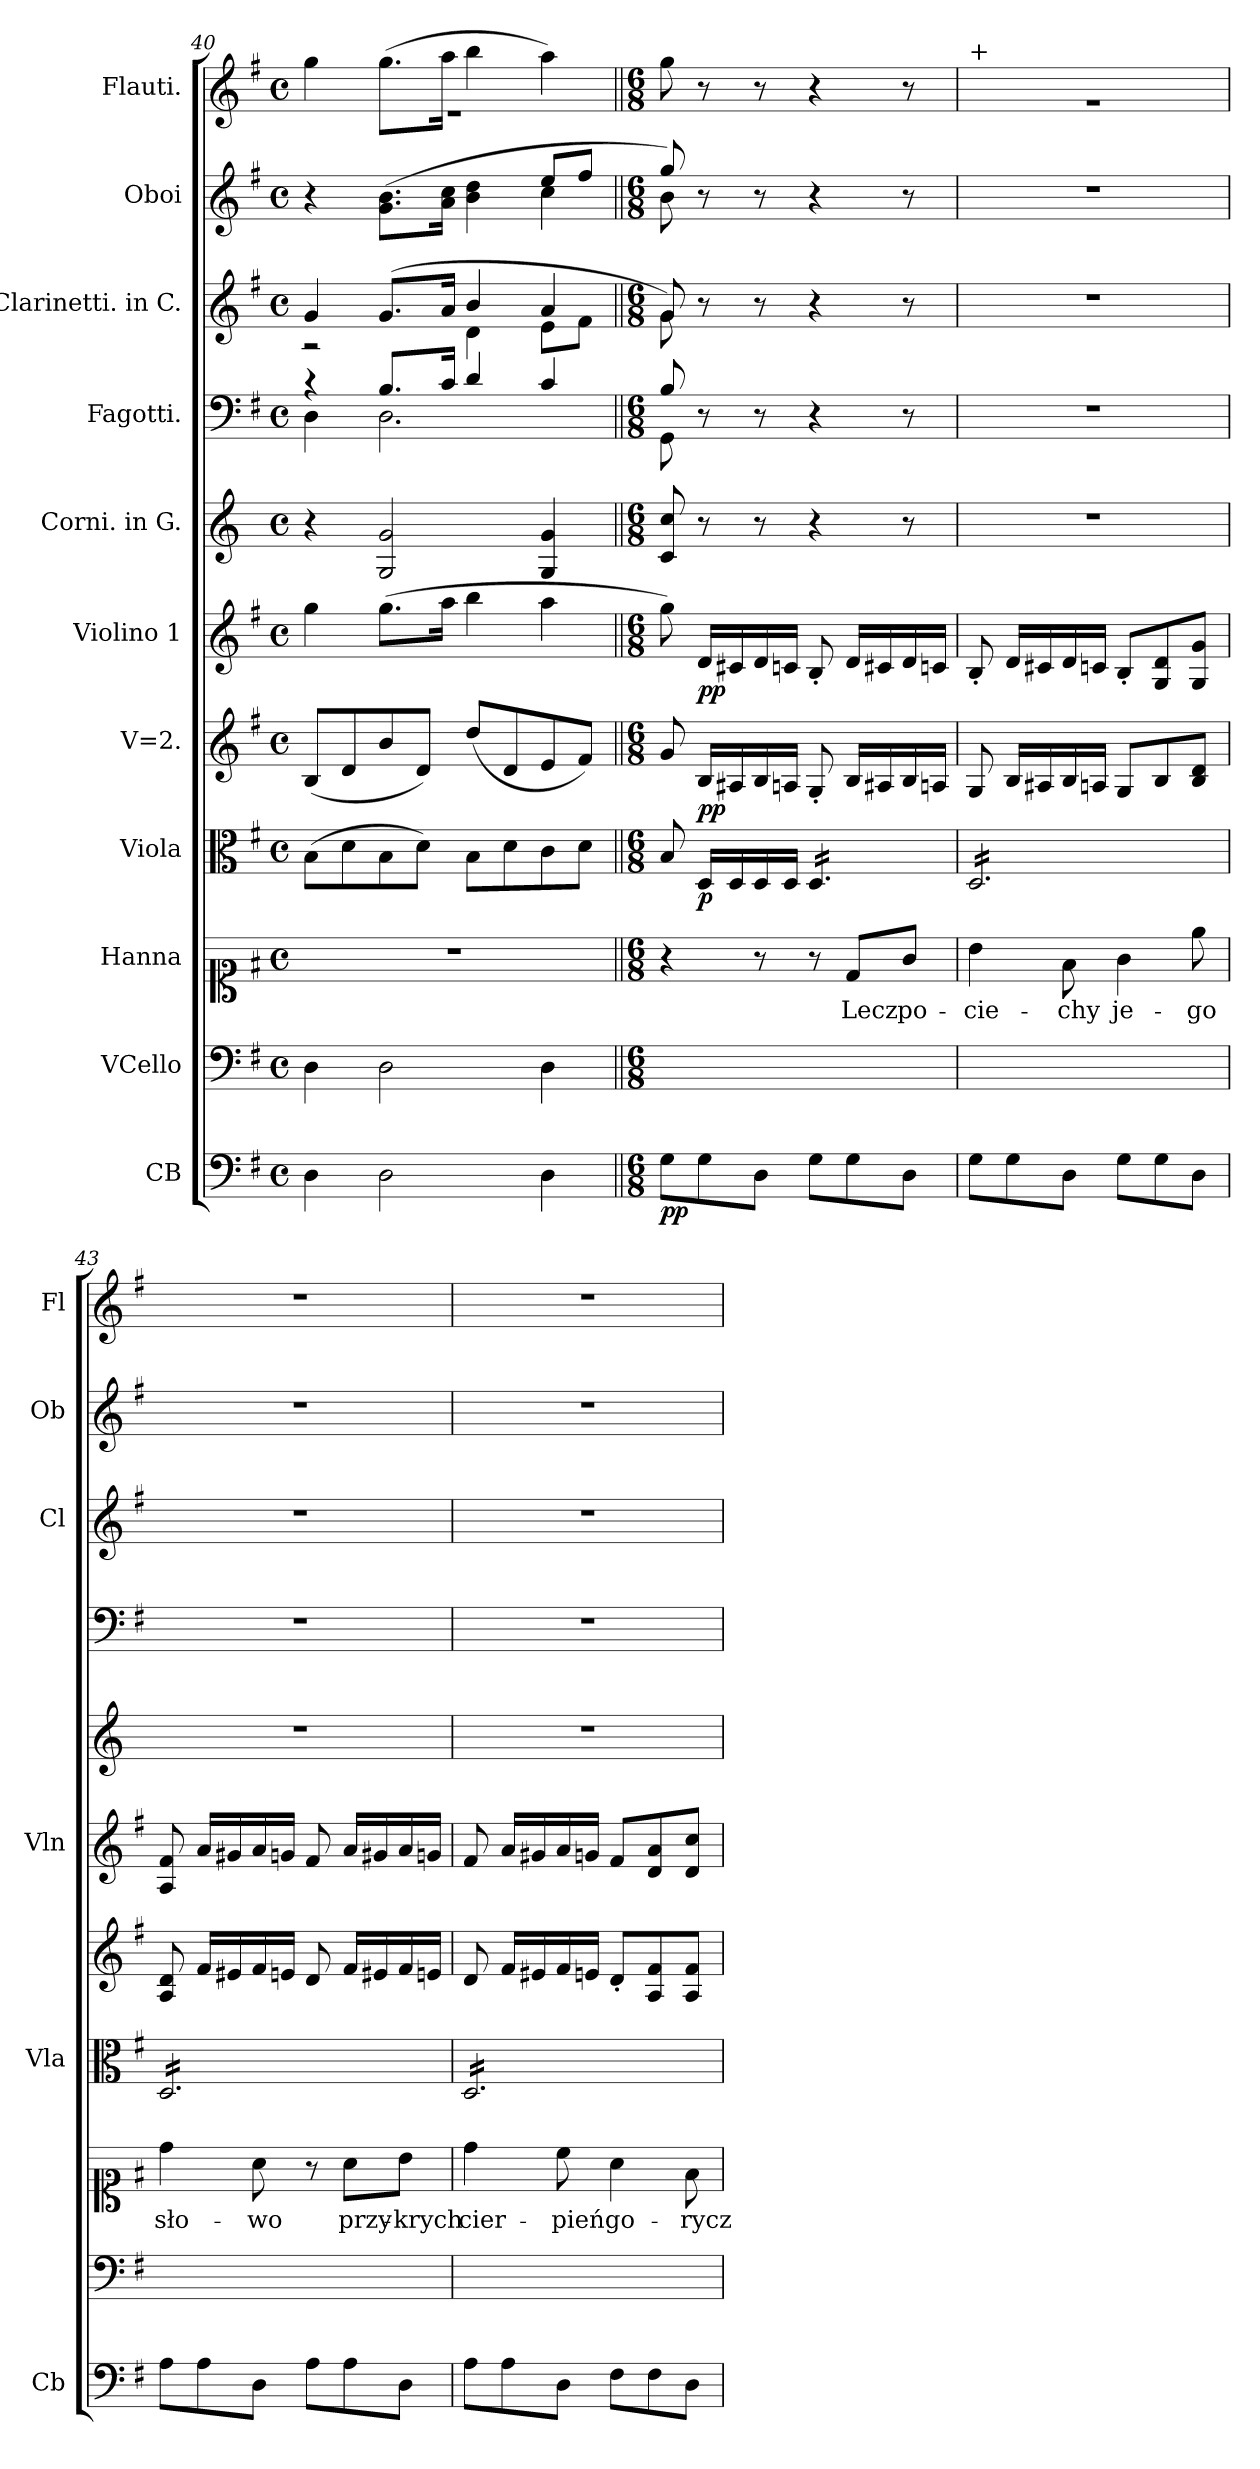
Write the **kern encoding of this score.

**kern	**dynam	**kern	**kern	**text	**kern	**dynam	**kern	**dynam	**kern	**dynam	**kern	**kern	**kern	**kern	**kern
*part11	*part11	*part10	*part9	*part9	*part8	*part8	*part7	*part7	*part6	*part6	*part5	*part4	*part3	*part2	*part1
*staff11	*staff11	*staff10	*staff9	*staff9	*staff8	*staff8	*staff7	*staff7	*staff6	*staff6	*staff5	*staff4	*staff3	*staff2	*staff1
*I"CB	*	*I"VCello	*I"Hanna	*	*I"Viola	*	*I"V=2.	*	*I"Violino 1	*	*I"Corni. in G.	*I"Fagotti.	*I"Clarinetti. in C.	*I"Oboi	*I"Flauti.
*I'Cb	*	*	*	*	*I'Vla	*	*	*	*I'Vln	*	*	*	*I'Cl	*I'Ob	*I'Fl
*clefF4	*	*clefF4	*clefC1	*	*clefC3	*	*clefG2	*	*clefG2	*	*clefG2	*clefF4	*clefG2	*clefG2	*clefG2
*ITrd8c12	*	*	*	*	*	*	*	*	*	*	*ITrd3c5	*	*	*	*
*k[f#]	*	*k[f#]	*k[f#]	*	*k[f#]	*	*k[f#]	*	*k[f#]	*	*k[f#]	*k[f#]	*k[f#]	*k[f#]	*k[f#]
*G:	*	*G:	*G:	*	*G:	*	*G:	*	*G:	*	*G:	*G:	*G:	*G:	*G:
*M4/4	*	*M4/4	*M4/4	*	*M4/4	*	*M4/4	*	*M4/4	*	*M4/4	*M4/4	*M4/4	*M4/4	*M4/4
*met(c)	*	*met(c)	*met(c)	*	*met(c)	*	*met(c)	*	*met(c)	*	*met(c)	*met(c)	*met(c)	*met(c)	*met(c)
=40	=40	=40	=40	=40	=40	=40	=40	=40	=40	=40	=40	=40	=40	=40	=40
*	*	*	*	*	*	*	*	*	*	*	*	*^	*^	*^	*^
4DD\	.	4D\	1r	.	(8B\L	.	(8B/L	.	4gg\	.	4r	4r	4D\	4g/	2r	2ryy	4r	4gg\	1re
.	.	.	.	.	8d\	.	8d/	.	.	.	.	.	.	.	.	.	.	.	.
2DD\	.	2D\	.	.	8B\	.	8b/	.	(8.gg\L	.	2D/ 2d/	8.B/L	2.D\	(8.g/L	.	.	(8.g\ 8.b\L	(8.gg\L	.
.	.	.	.	.	8d\J)	.	8d/J)	.	.	.	.	.	.	.	.	.	.	.	.
.	.	.	.	.	.	.	.	.	16aa\Jk	.	.	16c/Jk	.	16a/Jk	.	.	16a\ 16cc\Jk	16aa\Jk	.
.	.	.	.	.	8B\L	.	(8dd/L	.	4bb\	.	.	4d/	.	4b/	4d\	4ryy	4b\ 4dd\	4bb\	.
.	.	.	.	.	8d\	.	8d/	.	.	.	.	.	.	.	.	.	.	.	.
4DD\	.	4D\	.	.	8c\	.	8e/	.	4aa\	.	4D/ 4d/	4c/	.	4a/	8e\L	8ee/L	4cc\	4aa\)	.
.	.	.	.	.	8d\J	.	8f#/J)	.	.	.	.	.	.	.	8f#\J	8ff#/J	.	.	.
*	*	*	*	*	*	*	*	*	*	*	*	*	*	*	*	*	*	*v	*v
=41||	=41||	=41||	=41||	=41||	=41||	=41||	=41||	=41||	=41||	=41||	=41||	=41||	=41||	=41||	=41||	=41||	=41||	=41||
*M6/8	*	*M6/8	*M6/8	*	*M6/8	*	*M6/8	*	*M6/8	*	*M6/8	*M6/8	*	*M6/8	*	*M6/8	*	*M6/8
8GG\L	pp	8G\Lyy	4r	.	8B/	.	8g/	.	8gg\)	.	8G/ 8g/	8B/	8GG\	8g/)	8g\	8gg/)	8b\	8gg\
!	!	!	!	!	!	!	!	!LO:DY:b	!	!LO:DY:b	!	!	!	!	!	!	!	!
8GG\	.	8G\yy	.	.	16D/LL	p	16B/LL	pp	16d/LL	pp	8r	8r	8ryy	8r	8ryy	8r	8ryy	8r
.	.	.	.	.	16D/	.	16A#X/	.	16c#X/	.	.	.	.	.	.	.	.	.
8DD\J	.	8D\Jyy	8r	.	16D/	.	16B/	.	16d/	.	8r	8r	2ryy	8r	2ryy	8r	2ryy	8r
.	.	.	.	.	16D/JJ	.	16An/JJ	.	16cn/JJ	.	.	.	.	.	.	.	.	.
*	*	*	*	*	*tremolo	*	*	*	*	*	*	*	*	*	*	*	*	*
8GG\L	.	8G\Lyy	8r	.	16D/LL	.	8G'/	.	8B'/	.	4r	4r	.	4r	.	4r	.	4r
.	.	.	.	.	16D/	.	.	.	.	.	.	.	.	.	.	.	.	.
8GG\	.	8G\yy	8d/L	Lecz	16D/	.	16B/LL	.	16d/LL	.	.	.	.	.	.	.	.	.
.	.	.	.	.	16D/	.	16A#X/	.	16c#X/	.	.	.	.	.	.	.	.	.
8DD\J	.	8D\Jyy	8g/J	po-	16D/	.	16B/	.	16d/	.	8r	8r	.	8r	.	8r	.	8r
.	.	.	.	.	16D/JJ	.	16An/JJ	.	16cn/JJ	.	.	.	.	.	.	.	.	.
*	*	*	*	*	*	*	*	*	*	*	*	*v	*v	*	*	*v	*v	*
*	*	*	*	*	*	*	*	*	*	*	*	*	*v	*v	*	*
=42	=42	=42	=42	=42	=42	=42	=42	=42	=42	=42	=42	=42	=42	=42	=42
!	!	!	!	!	!	!	!	!	!	!	!	!	!	!	!LO:TX:a:t=+
8GG\L	.	8G\Lyy	4b\	-cie-	16D/LL	.	8G/	.	8B'/	.	2.r	2.r	2.r	2.r	2.rg
.	.	.	.	.	16D/	.	.	.	.	.	.	.	.	.	.
8GG\	.	8G\yy	.	.	16D/	.	16B/LL	.	16d/LL	.	.	.	.	.	.
.	.	.	.	.	16D/	.	16A#X/	.	16c#X/	.	.	.	.	.	.
8DD\J	.	8D\Jyy	8f#\	-chy	16D/	.	16B/	.	16d/	.	.	.	.	.	.
.	.	.	.	.	16D/	.	16An/JJ	.	16cn/JJ	.	.	.	.	.	.
8GG\L	.	8G\Lyy	4g\	je-	16D/	.	8G/L	.	8B'/L	.	.	.	.	.	.
.	.	.	.	.	16D/	.	.	.	.	.	.	.	.	.	.
8GG\	.	8G\yy	.	.	16D/	.	8B/	.	8G/ 8d/	.	.	.	.	.	.
.	.	.	.	.	16D/	.	.	.	.	.	.	.	.	.	.
8DD\J	.	8D\Jyy	8ee\	-go	16D/	.	8B/ 8d/J	.	8G/ 8g/J	.	.	.	.	.	.
.	.	.	.	.	16D/JJ	.	.	.	.	.	.	.	.	.	.
=43	=43	=43	=43	=43	=43	=43	=43	=43	=43	=43	=43	=43	=43	=43	=43
8AA\L	.	8A\Lyy	4dd\	sło-	16D/LL	.	8A/ 8d/	.	8A/ 8f#/	.	2.r	2.r	2.r	2.r	2.r
.	.	.	.	.	16D/	.	.	.	.	.	.	.	.	.	.
8AA\	.	8A\yy	.	.	16D/	.	16f#/LL	.	16a/LL	.	.	.	.	.	.
.	.	.	.	.	16D/	.	16e#X/	.	16g#X/	.	.	.	.	.	.
8DD\J	.	8D\Jyy	8a\	-wo	16D/	.	16f#/	.	16a/	.	.	.	.	.	.
.	.	.	.	.	16D/	.	16en/JJ	.	16gn/JJ	.	.	.	.	.	.
8AA\L	.	8A\Lyy	8r	.	16D/	.	8d/	.	8f#/	.	.	.	.	.	.
.	.	.	.	.	16D/	.	.	.	.	.	.	.	.	.	.
8AA\	.	8A\yy	8a\L	przy-	16D/	.	16f#/LL	.	16a/LL	.	.	.	.	.	.
.	.	.	.	.	16D/	.	16e#X/	.	16g#X/	.	.	.	.	.	.
8DD\J	.	8D\Jyy	8b\J	-krych	16D/	.	16f#/	.	16a/	.	.	.	.	.	.
.	.	.	.	.	16D/JJ	.	16en/JJ	.	16gn/JJ	.	.	.	.	.	.
=44	=44	=44	=44	=44	=44	=44	=44	=44	=44	=44	=44	=44	=44	=44	=44
8AA\L	.	8A\Lyy	4dd\	cier-	16D/LL	.	8d/	.	8f#/	.	2.r	2.r	2.r	2.r	2.r
.	.	.	.	.	16D/	.	.	.	.	.	.	.	.	.	.
8AA\	.	8A\yy	.	.	16D/	.	16f#/LL	.	16a/LL	.	.	.	.	.	.
.	.	.	.	.	16D/	.	16e#X/	.	16g#X/	.	.	.	.	.	.
8DD\J	.	8D\Jyy	8cc\	-pień	16D/	.	16f#/	.	16a/	.	.	.	.	.	.
.	.	.	.	.	16D/	.	16en/JJ	.	16gn/JJ	.	.	.	.	.	.
8FF#\L	.	8F#\Lyy	4a\	go-	16D/	.	8d'/L	.	8f#/L	.	.	.	.	.	.
.	.	.	.	.	16D/	.	.	.	.	.	.	.	.	.	.
8FF#\	.	8F#\yy	.	.	16D/	.	8A/ 8f#/	.	8d/ 8a/	.	.	.	.	.	.
.	.	.	.	.	16D/	.	.	.	.	.	.	.	.	.	.
8DD\J	.	8D\Jyy	8f#\	-rycz	16D/	.	8A/ 8f#/J	.	8d/ 8cc/J	.	.	.	.	.	.
.	.	.	.	.	16D/JJ	.	.	.	.	.	.	.	.	.	.
*	*	*	*	*	*Xtremolo	*	*	*	*	*	*	*	*	*	*
=	=	=	=	=	=	=	=	=	=	=	=	=	=	=	=
*-	*-	*-	*-	*-	*-	*-	*-	*-	*-	*-	*-	*-	*-	*-	*-
